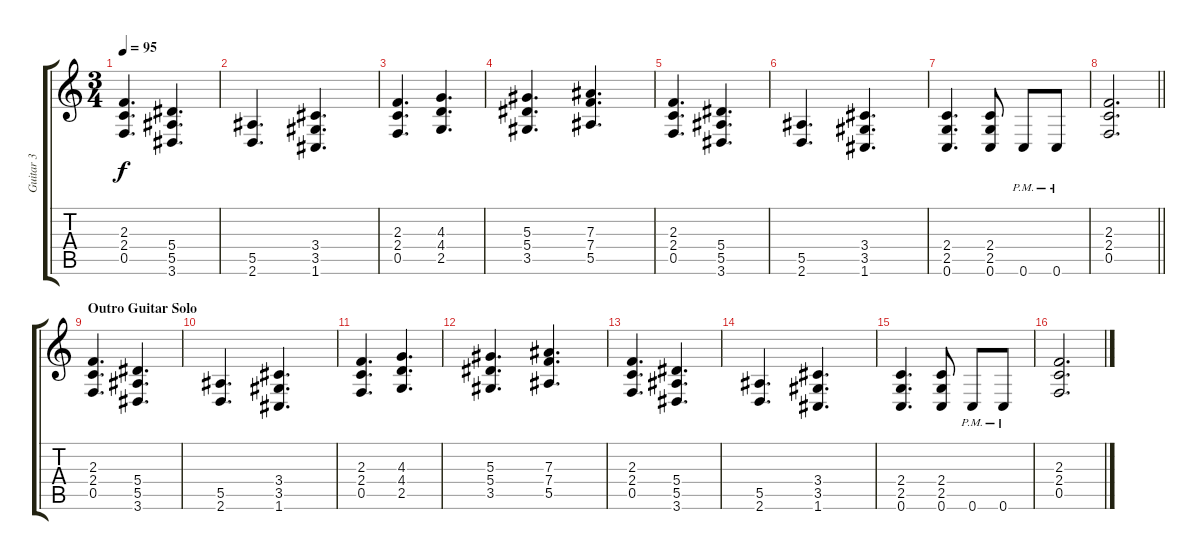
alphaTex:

\track ("Guitar 3" "Guitar 3") {instrument acousticguitarsteel}
\staff {score tabs}
\tuning (C4 G3 Eb3 Bb2 F2 C2) {hide}
\ts (3 4)
\tempo 95
\clef g2
\ks c
(2.3 2.4 0.5).4{d dy f} (5.4 5.5 3.6).4{d} |
(5.5 2.6).4{d} (3.4 3.5 1.6).4{d} |
(2.3 2.4 0.5).4{d} (4.3 4.4 2.5).4{d} |
(5.3 5.4 3.5).4{d} (7.3 7.4 5.5).4{d} |
(2.3 2.4 0.5).4{d} (5.4 5.5 3.6).4{d} |
(5.5 2.6).4{d} (3.4 3.5 1.6).4{d} |
(2.4 2.5 0.6).4{d} (2.4 2.5 0.6).8 0.6{pm}.8 0.6{pm}.8 |
\barLineRight lightlight
(2.3 2.4 0.5).2{d} |
\section ("" "Outro Guitar Solo")
(2.3 2.4 0.5).4{d} (5.4 5.5 3.6).4{d} |
(5.5 2.6).4{d} (3.4 3.5 1.6).4{d} |
(2.3 2.4 0.5).4{d} (4.3 4.4 2.5).4{d} |
(5.3 5.4 3.5).4{d} (7.3 7.4 5.5).4{d} |
(2.3 2.4 0.5).4{d} (5.4 5.5 3.6).4{d} |
(5.5 2.6).4{d} (3.4 3.5 1.6).4{d} |
(2.4 2.5 0.6).4{d} (2.4 2.5 0.6).8 0.6{pm}.8 0.6{pm}.8 |
(2.3 2.4 0.5).2{d}
